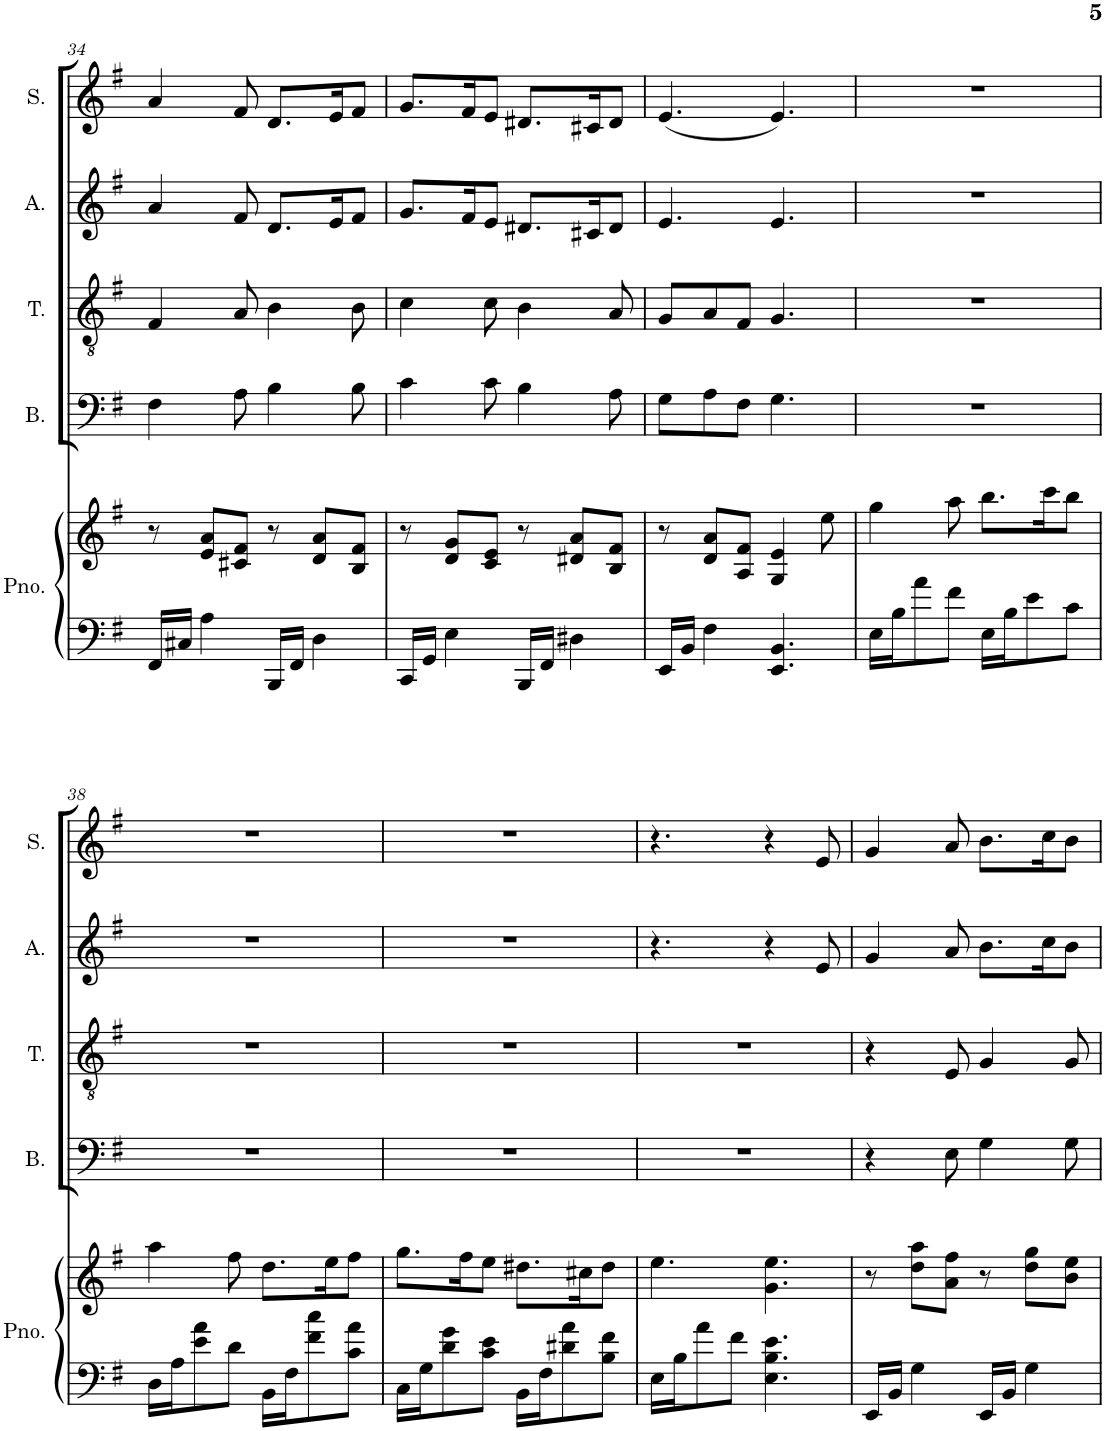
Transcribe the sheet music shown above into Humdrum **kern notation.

**kern	**kern	**kern	**kern	**kern	**kern
*part5	*part5	*part4	*part3	*part2	*part1
*staff6	*staff5	*staff4	*staff3	*staff2	*staff1
*I"Piano	*	*I"Bass	*I"Tenor	*I"Alto	*I"Soprano
*I'Pno.	*	*I'B.	*I'T.	*I'A.	*I'S.
!!LO:PB:g=z
*clefF4	*clefG2	*clefF4	*clefGv2	*clefG2	*clefG2
*k[f#]	*k[f#]	*k[f#]	*k[f#]	*k[f#]	*k[f#]
*M6/8	*M6/8	*M6/8	*M6/8	*M6/8	*M6/8
=34	=34	=34	=34	=34	=34
16FF#/LL	8r	4F#\	4F#/	4a/	4a/
16C#X/JJ	.	.	.	.	.
4A\	8e/ 8a/L	.	.	.	.
.	8c#X/ 8f#/J	8A\	8A/	8f#/	8f#/
16BBB/LL	8r	4B\	4B\	8.d/L	8.d/L
16FF#/JJ	.	.	.	.	.
4D\	8d/ 8a/L	.	.	.	.
.	.	.	.	16e/K	16e/K
.	8B/ 8f#/J	8B\	8B\	8f#/J	8f#/J
=35	=35	=35	=35	=35	=35
16CC/LL	8r	4c\	4c\	8.g/L	8.g/L
16GG/JJ	.	.	.	.	.
4E\	8d/ 8g/L	.	.	.	.
.	.	.	.	16f#/K	16f#/K
.	8c/ 8e/J	8c\	8c\	8e/J	8e/J
16BBB/LL	8r	4B\	4B\	8.d#X/L	8.d#X/L
16FF#/JJ	.	.	.	.	.
4D#X\	8d#X/ 8a/L	.	.	.	.
.	.	.	.	16c#X/K	16c#X/K
.	8B/ 8f#/J	8A\	8A/	8d#/J	8d#/J
=36	=36	=36	=36	=36	=36
16EE/LL	8r	8G\L	8G/L	4.e/	(4.e/
16BB/JJ	.	.	.	.	.
4F#\	8d/ 8a/L	8A\	8A/	.	.
.	8A/ 8f#/J	8F#\J	8F#/J	.	.
4.EE/ 4.BB/	4G/ 4e/	4.G\	4.G/	4.e/	4.e/)
.	8ee\	.	.	.	.
=37	=37	=37	=37	=37	=37
16E\LL	4gg\	2.r	2.r	2.r	2.r
16B\J	.	.	.	.	.
8a\	.	.	.	.	.
8f#\J	8aa\	.	.	.	.
16E\LL	8.bb\L	.	.	.	.
16B\J	.	.	.	.	.
8e\	.	.	.	.	.
.	16ccc\K	.	.	.	.
8c\J	8bb\J	.	.	.	.
!!LO:LB:g=z
=38	=38	=38	=38	=38	=38
16D\LL	4aa\	2.r	2.r	2.r	2.r
16A\J	.	.	.	.	.
8e\ 8a\	.	.	.	.	.
8d\J	8ff#\	.	.	.	.
16BB\LL	8.dd\L	.	.	.	.
16F#\J	.	.	.	.	.
8f#\ 8cc\	.	.	.	.	.
.	16ee\K	.	.	.	.
8c\ 8a\J	8ff#\J	.	.	.	.
=39	=39	=39	=39	=39	=39
16C\LL	8.gg\L	2.r	2.r	2.r	2.r
16G\J	.	.	.	.	.
8d\ 8g\	.	.	.	.	.
.	16ff#\K	.	.	.	.
8c\ 8e\J	8ee\J	.	.	.	.
16BB\LL	8.dd#X\L	.	.	.	.
16F#\J	.	.	.	.	.
8d#X\ 8a\	.	.	.	.	.
.	16cc#X\K	.	.	.	.
8B\ 8f#\J	8dd#\J	.	.	.	.
=40	=40	=40	=40	=40	=40
16E\LL	4.ee\	2.r	2.r	4.r	4.r
16B\J	.	.	.	.	.
8a\	.	.	.	.	.
8f#\J	.	.	.	.	.
4.E\ 4.B\ 4.e\	4.g\ 4.ee\	.	.	4r	4r
.	.	.	.	8e/	8e/
=41	=41	=41	=41	=41	=41
16EE/LL	8r	4r	4r	4g/	4g/
16BB/JJ	.	.	.	.	.
4G\	8dd\ 8aa\L	.	.	.	.
.	8a\ 8ff#\J	8E\	8E/	8a/	8a/
16EE/LL	8r	4G\	4G/	8.b\L	8.b\L
16BB/JJ	.	.	.	.	.
4G\	8dd\ 8gg\L	.	.	.	.
.	.	.	.	16cc\K	16cc\K
.	8b\ 8ee\J	8G\	8G/	8b\J	8b\J
=	=	=	=	=	=
*-	*-	*-	*-	*-	*-
